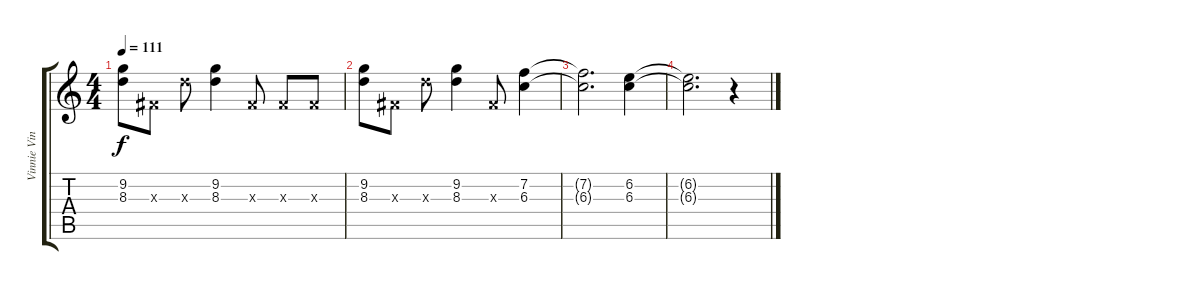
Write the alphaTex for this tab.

\track ("Vinnie Vincent (Rhythm)" "Vinnie Vin") {instrument distortionguitar}
\staff {score tabs}
\tuning (Eb4 Bb3 Gb3 Db3 Ab2 Eb2) {hide}
\ts (4 4)
\tempo 111
\clef g2
\ks c
(9.2 8.3).8{dy f} 0.3{x}.8 8.3{x}.8 (9.2 8.3).4 0.3{x}.8 0.3{x}.8 0.3{x}.8 |
(9.2 8.3).8 0.3{x}.8 8.3{x}.8 (9.2 8.3).4 0.3{x}.8 (7.2 6.3).4 |
(7.2{t} 6.3{t}).2{d} (6.2 6.3).4 |
(6.2{t} 6.3{t}).2{d} r.4
